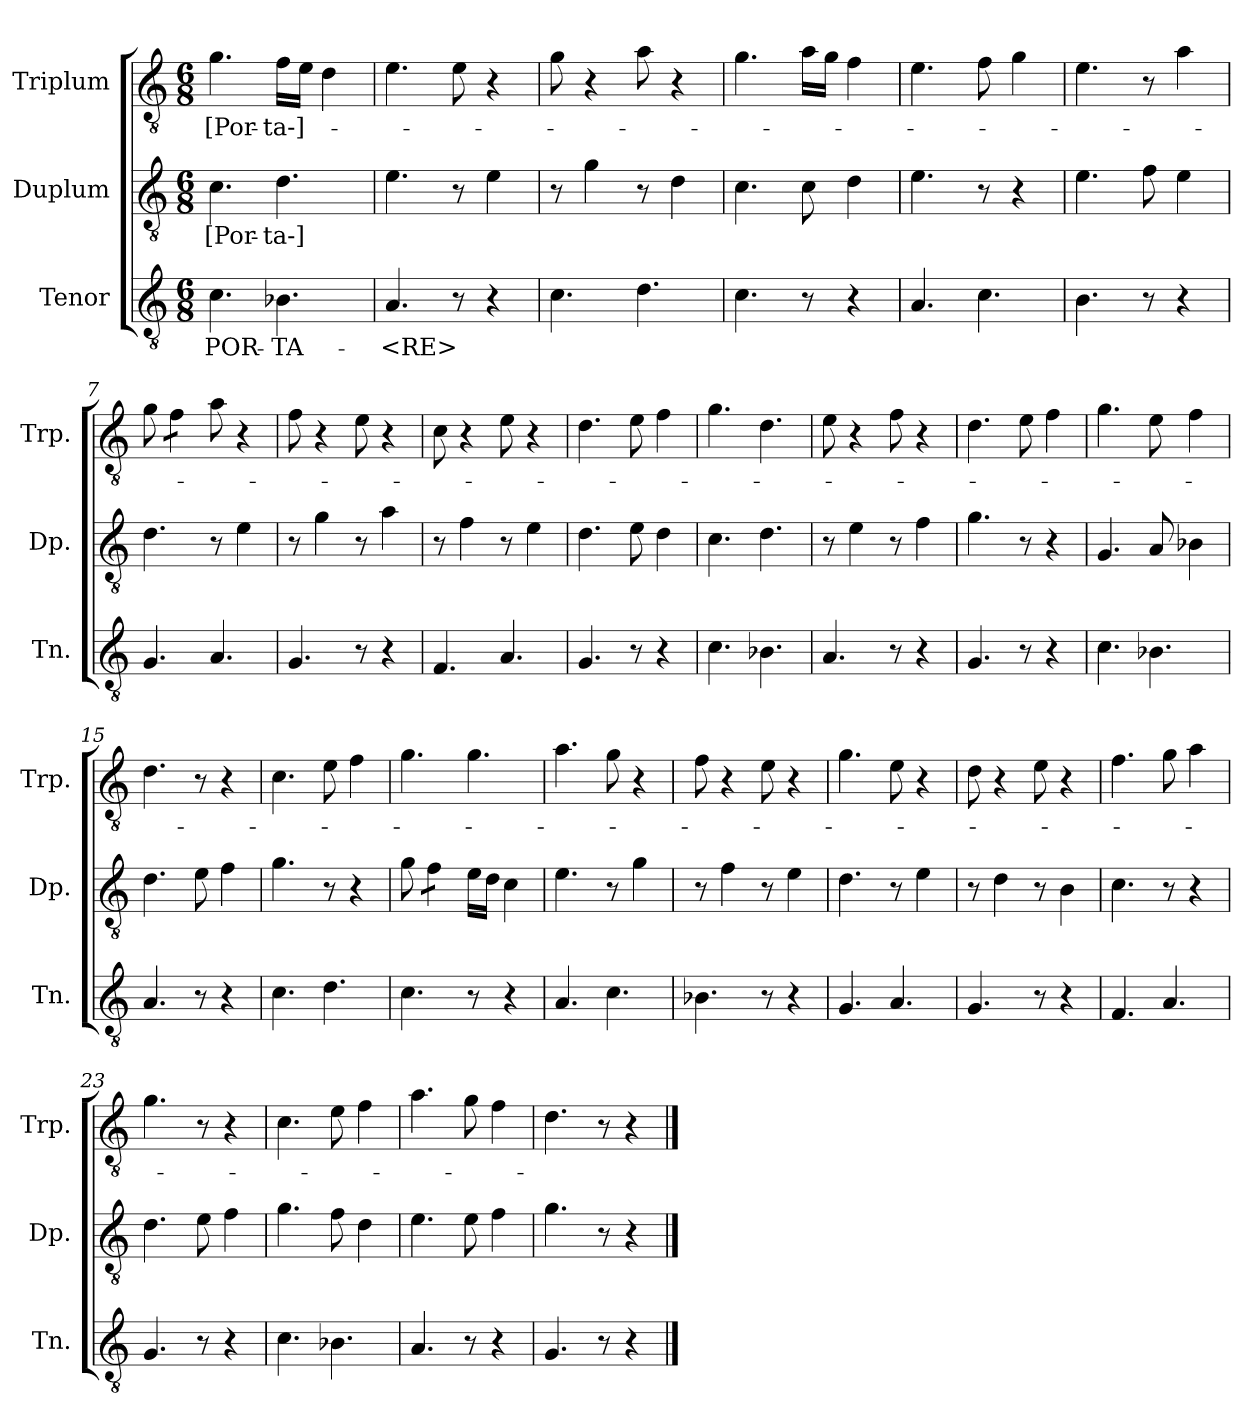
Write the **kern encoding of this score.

**kern	**text	**kern	**text	**kern	**text
*part3	*part3	*part2	*part2	*part1	*part1
*staff3	*staff3	*staff2	*staff2	*staff1	*staff1
*I"Tenor	*	*I"Duplum	*	*I"Triplum	*
*I'Tn.	*	*I'Dp.	*	*I'Trp.	*
*clefGv2	*	*clefGv2	*	*clefGv2	*
*k[]	*	*k[]	*	*k[]	*
*M6/8	*	*M6/8	*	*M6/8	*
=1	=1	=1	=1	=1	=1
!	!LO:LY:b	!	!LO:LY:b	!	!LO:LY:b
4.c\	POR-	4.c\	[Por-	4.g\	[Por-
!	!LO:LY:b	!	!LO:LY:b	!	!LO:LY:b
4.B-i\	-TA-	4.d\	-ta-]	16f\LL	-ta-]-
.	.	.	.	16e\JJ	.
.	.	.	.	4d\	.
=2	=2	=2	=2	=2	=2
!	!LO:LY:b	!	!	!	!
4.A/	-<RE>	4.e\	.	4.e\	.
8r	.	8r	.	8e\	.
4r	.	4e\	.	4r	.
=3	=3	=3	=3	=3	=3
4.c\	.	8r	.	8g\	.
.	.	4g\	.	4r	.
4.d\	.	8r	.	8a\	.
.	.	4d\	.	4r	.
=4	=4	=4	=4	=4	=4
4.c\	.	4.c\	.	4.g\	.
8r	.	8c\	.	16a\LL	.
.	.	.	.	16g\JJ	.
4r	.	4d\	.	4f\	.
=5	=5	=5	=5	=5	=5
4.A/	.	4.e\	.	4.e\	.
4.c\	.	8r	.	8f\	.
.	.	4r	.	4g\	.
=6	=6	=6	=6	=6	=6
4.B\	.	4.e\	.	4.e\	.
8r	.	8f\	.	8r	.
4r	.	4e\	.	4a\	.
=7	=7	=7	=7	=7	=7
4.G/	.	4.d\	.	8g\	.
*	*	*	*	*tremolo	*
.	.	.	.	8f\L	.
.	.	.	.	8f\J	.
*	*	*	*	*Xtremolo	*
4.A/	.	8r	.	8a\	.
.	.	4e\	.	4r	.
=8	=8	=8	=8	=8	=8
4.G/	.	8r	.	8f\	.
.	.	4g\	.	4r	.
8r	.	8r	.	8e\	.
4r	.	4a\	.	4r	.
=9	=9	=9	=9	=9	=9
4.F/	.	8r	.	8c\	.
.	.	4f\	.	4r	.
4.A/	.	8r	.	8e\	.
.	.	4e\	.	4r	.
!!LO:LB:g=z
=10	=10	=10	=10	=10	=10
4.G/	.	4.d\	.	4.d\	.
8r	.	8e\	.	8e\	.
4r	.	4d\	.	4f\	.
=11	=11	=11	=11	=11	=11
4.c\	.	4.c\	.	4.g\	.
4.B-i\	.	4.d\	.	4.d\	.
=12	=12	=12	=12	=12	=12
4.A/	.	8r	.	8e\	.
.	.	4e\	.	4r	.
8r	.	8r	.	8f\	.
4r	.	4f\	.	4r	.
=13	=13	=13	=13	=13	=13
4.G/	.	4.g\	.	4.d\	.
8r	.	8r	.	8e\	.
4r	.	4r	.	4f\	.
=14	=14	=14	=14	=14	=14
4.c\	.	4.G/	.	4.g\	.
4.B-i\	.	8A/	.	8e\	.
.	.	4B-i\	.	4f\	.
=15	=15	=15	=15	=15	=15
4.A/	.	4.d\	.	4.d\	.
8r	.	8e\	.	8r	.
4r	.	4f\	.	4r	.
=16	=16	=16	=16	=16	=16
4.c\	.	4.g\	.	4.c\	.
4.d\	.	8r	.	8e\	.
.	.	4r	.	4f\	.
=17	=17	=17	=17	=17	=17
4.c\	.	8g\	.	4.g\	.
*	*	*tremolo	*	*	*
.	.	8f\L	.	.	.
.	.	8f\J	.	.	.
*	*	*Xtremolo	*	*	*
8r	.	16e\LL	.	4.g\	.
.	.	16d\JJ	.	.	.
4r	.	4c\	.	.	.
=18	=18	=18	=18	=18	=18
4.A/	.	4.e\	.	4.a\	.
4.c\	.	8r	.	8g\	.
.	.	4g\	.	4r	.
=19	=19	=19	=19	=19	=19
4.B-i\	.	8r	.	8f\	.
.	.	4f\	.	4r	.
8r	.	8r	.	8e\	.
4r	.	4e\	.	4r	.
=20	=20	=20	=20	=20	=20
4.G/	.	4.d\	.	4.g\	.
4.A/	.	8r	.	8e\	.
.	.	4e\	.	4r	.
!!LO:LB:g=z
=21	=21	=21	=21	=21	=21
4.G/	.	8r	.	8d\	.
.	.	4d\	.	4r	.
8r	.	8r	.	8e\	.
4r	.	4B\	.	4r	.
=22	=22	=22	=22	=22	=22
4.F/	.	4.c\	.	4.f\	.
4.A/	.	8r	.	8g\	.
.	.	4r	.	4a\	.
=23	=23	=23	=23	=23	=23
4.G/	.	4.d\	.	4.g\	.
8r	.	8e\	.	8r	.
4r	.	4f\	.	4r	.
=24	=24	=24	=24	=24	=24
4.c\	.	4.g\	.	4.c\	.
4.B-i\	.	8f\	.	8e\	.
.	.	4d\	.	4f\	.
=25	=25	=25	=25	=25	=25
4.A/	.	4.e\	.	4.a\	.
8r	.	8e\	.	8g\	.
4r	.	4f\	.	4f\	.
=26	=26	=26	=26	=26	=26
4.G/	.	4.g\	.	4.d\	.
8r	.	8r	.	8r	.
4r	.	4r	.	4r	.
==	==	==	==	==	==
*-	*-	*-	*-	*-	*-
